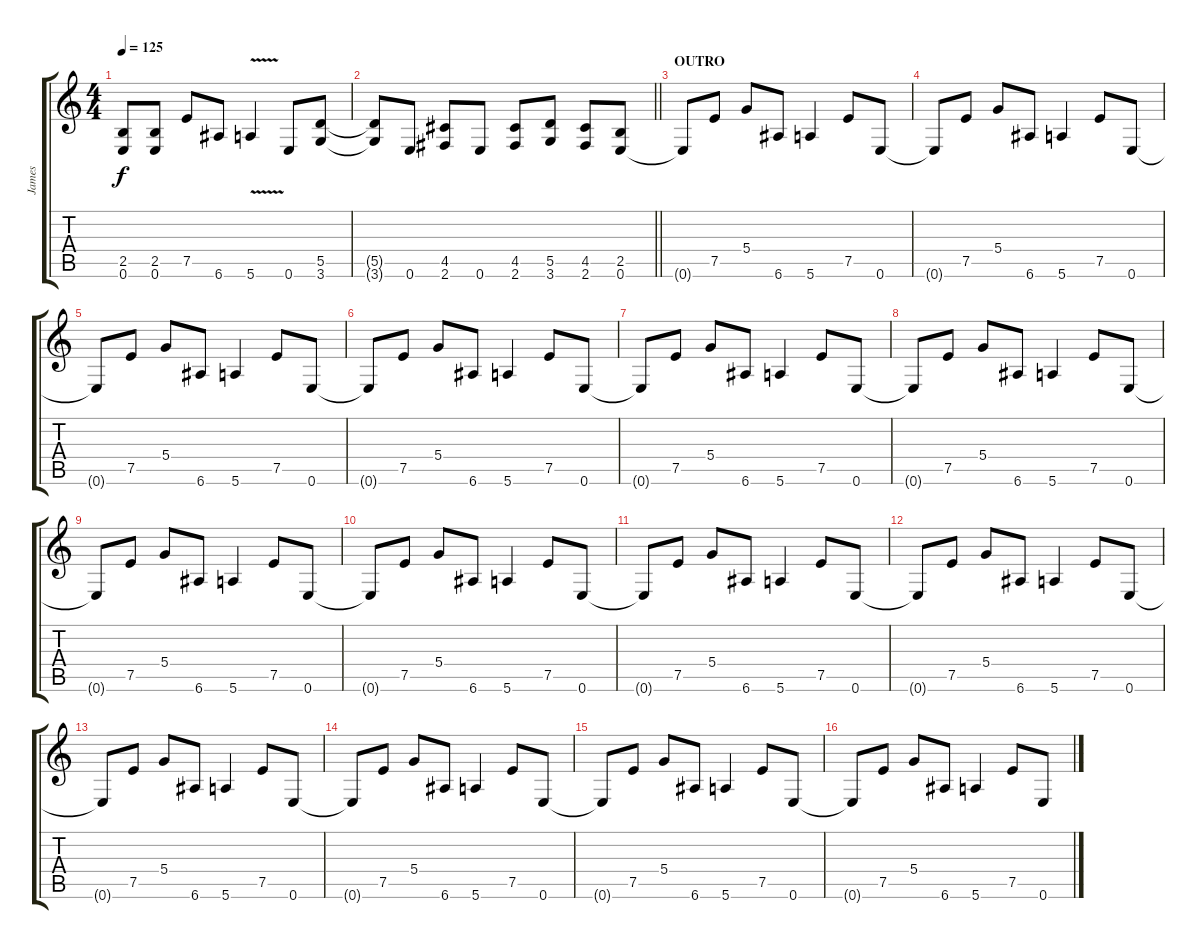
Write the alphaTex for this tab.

\track ("James" "James") {instrument overdrivenguitar}
\staff {score tabs}
\tuning (E4 B3 G3 D3 A2 E2) {hide}
\ts (4 4)
\tempo 125
\clef g2
\ks c
(2.5{t} 0.6{t}).8{dy f} (2.5 0.6).8 7.5.8 6.6.8 5.6{v}.4 0.6.8 (5.5 3.6).8 |
\barLineRight lightlight
(5.5{t} 3.6{t}).8 0.6.8 (4.5 2.6).8 0.6.8 (4.5 2.6).8 (5.5 3.6).8 (4.5 2.6).8 (2.5 0.6).8 |
\section ("" "OUTRO")
0.6{t}.8{instrument electricguitarclean} 7.5.8 5.4.8 6.6.8 5.6.4 7.5.8 0.6.8 |
0.6{t}.8 7.5.8 5.4.8 6.6.8 5.6.4 7.5.8 0.6.8 |
0.6{t}.8 7.5.8 5.4.8 6.6.8 5.6.4 7.5.8 0.6.8 |
0.6{t}.8 7.5.8 5.4.8 6.6.8 5.6.4 7.5.8 0.6.8 |
0.6{t}.8 7.5.8 5.4.8 6.6.8 5.6.4 7.5.8 0.6.8 |
0.6{t}.8 7.5.8 5.4.8 6.6.8 5.6.4 7.5.8 0.6.8 |
0.6{t}.8 7.5.8 5.4.8 6.6.8 5.6.4 7.5.8 0.6.8 |
0.6{t}.8 7.5.8 5.4.8 6.6.8 5.6.4 7.5.8 0.6.8 |
0.6{t}.8 7.5.8 5.4.8 6.6.8 5.6.4 7.5.8 0.6.8 |
0.6{t}.8 7.5.8 5.4.8 6.6.8 5.6.4 7.5.8 0.6.8 |
0.6{t}.8 7.5.8 5.4.8 6.6.8 5.6.4 7.5.8 0.6.8 |
0.6{t}.8 7.5.8 5.4.8 6.6.8 5.6.4 7.5.8 0.6.8 |
0.6{t}.8 7.5.8 5.4.8 6.6.8 5.6.4 7.5.8 0.6.8 |
0.6{t}.8 7.5.8 5.4.8 6.6.8 5.6.4 7.5.8 0.6.8
